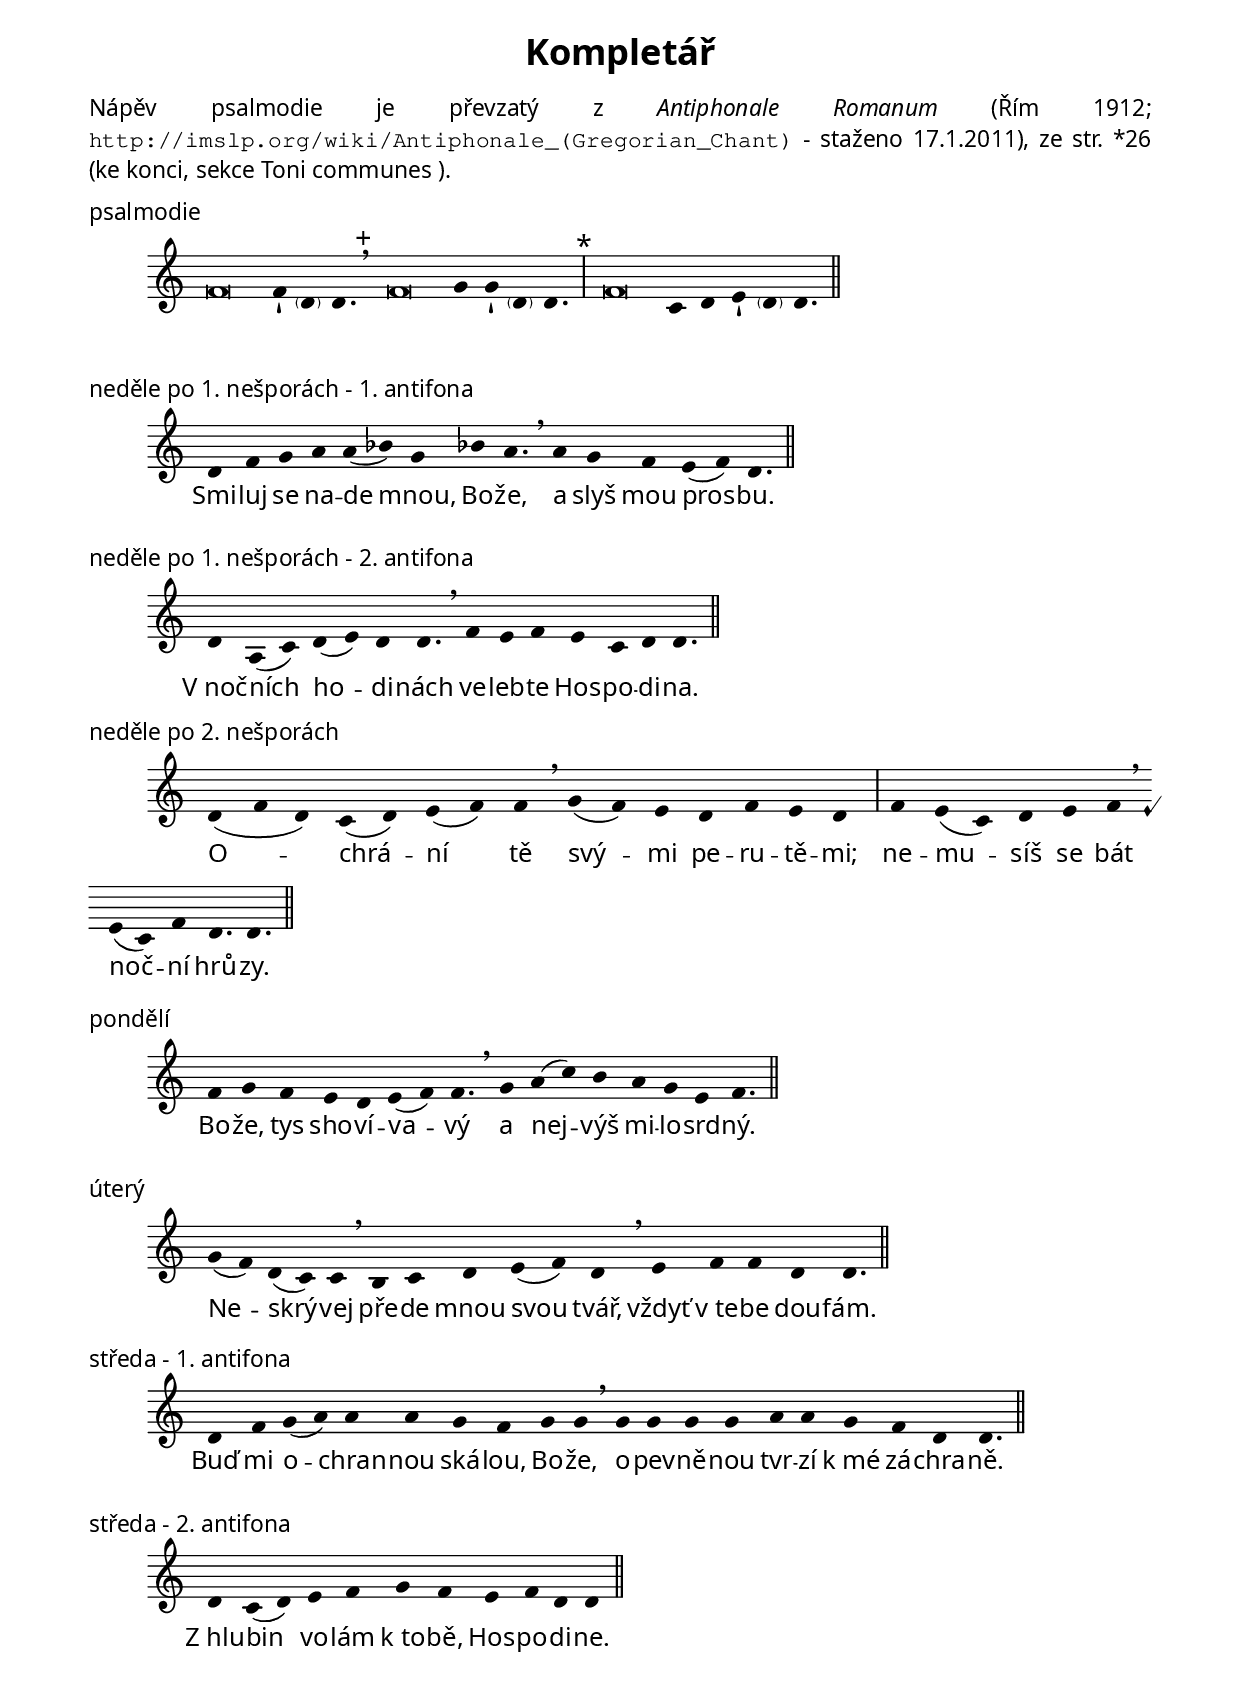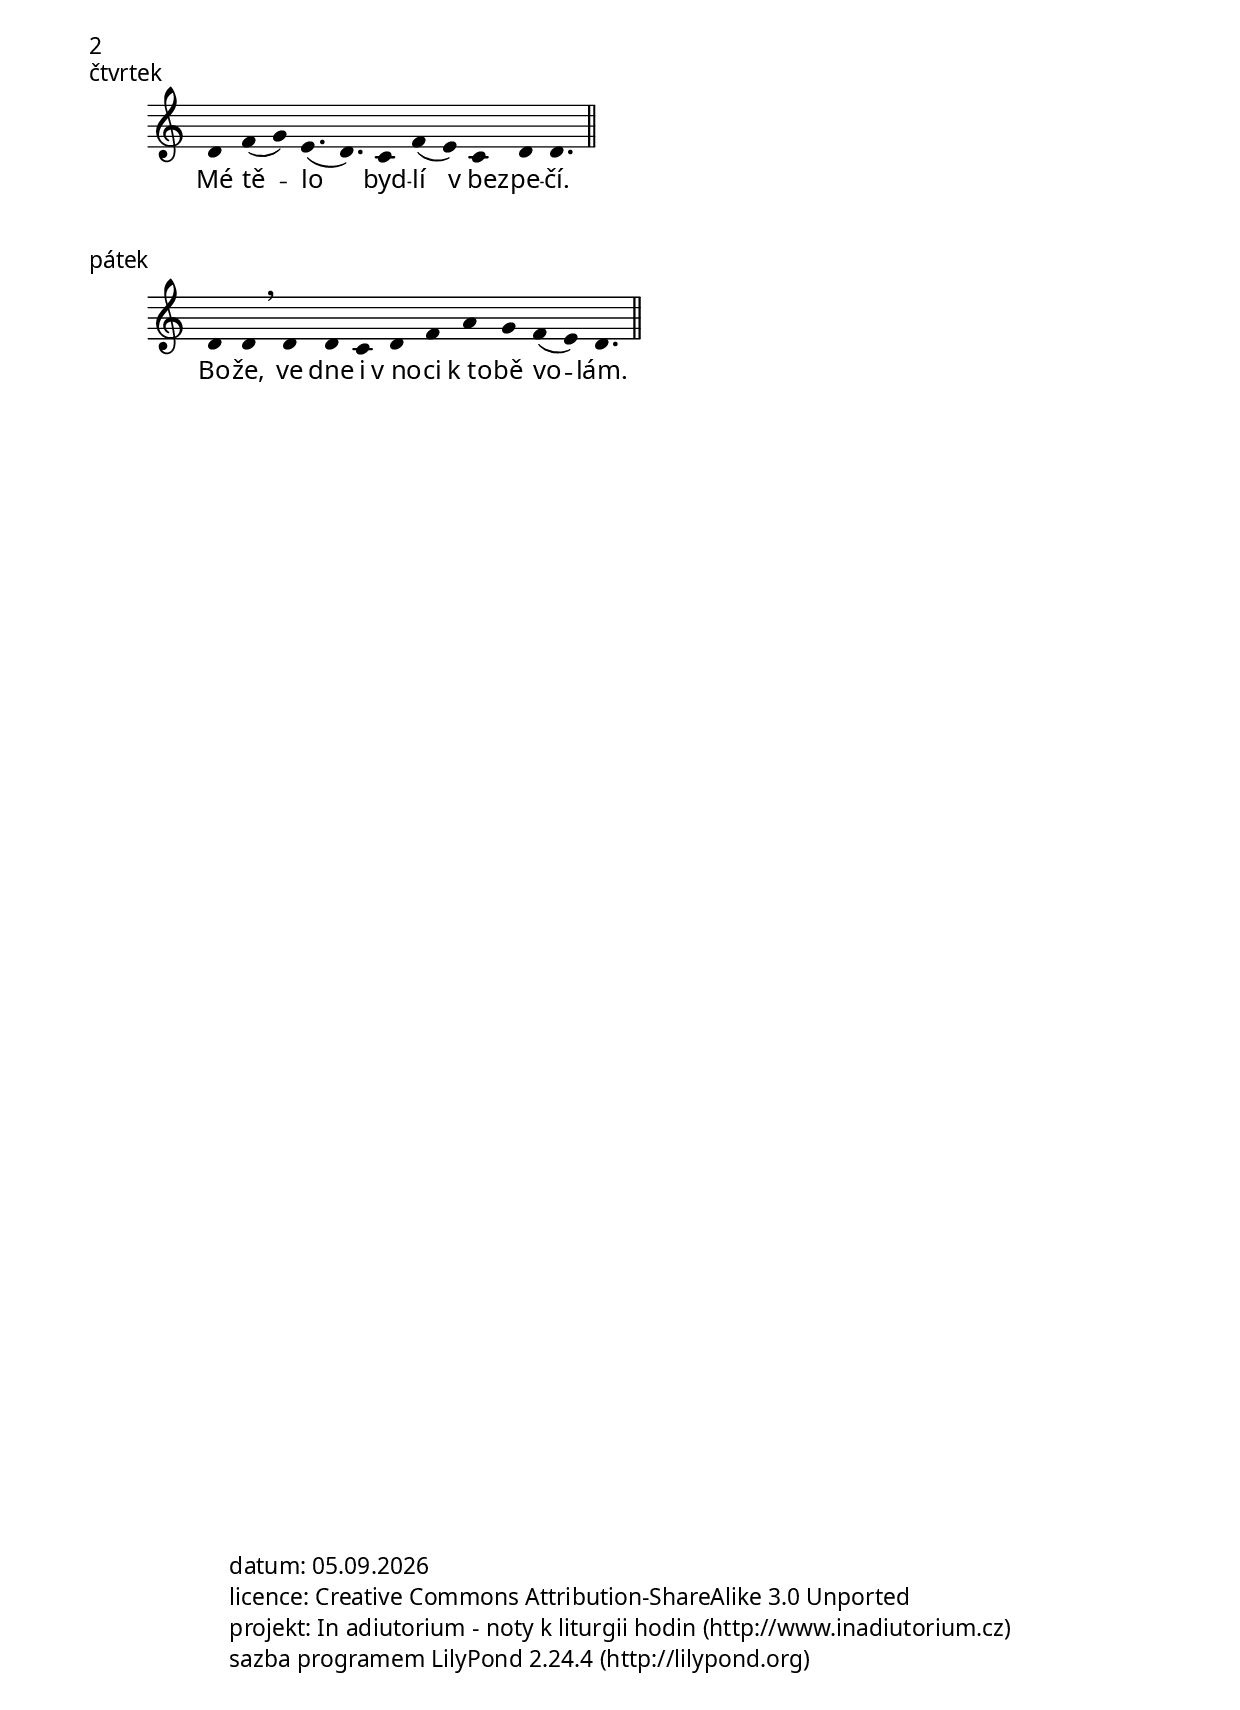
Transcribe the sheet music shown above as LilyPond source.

\version "2.12.3"

\header {
  title = "Kompletář"
  author = "Jakub Pavlík"
}

\include "spolecne.ly"

\markup {
  \justify {
    Nápěv psalmodie je převzatý z \italic{Antiphonale Romanum} (Řím 1912;
    \typewriter{http://imslp.org/wiki/Antiphonale_(Gregorian_Chant)} - 
    staženo 17.1.2011),
    ze str. *26 (ke konci, sekce "Toni communes").
  }
}

\score {
  \relative c' {
    \choralniRezim
    
    f\breve f4-| \parenthesize d d4. \breathe \mark "+"
    f\breve g4 g-| \parenthesize d d4. \bar "|" \mark "*"
    f\breve c4 d e-| \parenthesize d d4. \bar "||"
  }
  \header {
    piece = "psalmodie"
  }
}

\score {
  \relative c' {
    \choralniRezim

    % h bude mit nozicku nahoru - jinak se tu totiz prekryva becko s ligaturou
    \override Stem #'neutral-direction = #up

    d4 f g a a( bes) g bes a4. \breathe
    a4 g f e( f) d4. \bar "||"
  }
  \addlyrics {
    Smi -- luj se na -- de mnou, Bo -- že, a slyš mou pros -- bu.
  }
  \header {
    piece = "neděle po 1. nešporách - 1. antifona"
  }
}

\score {
  \relative c' {
    \choralniRezim
    d4 a( c) d( e) d d4. \breathe
    f4 e f e c d d4. \bar "||"
  }
  \addlyrics {
    V_noč -- ních ho -- di -- nách ve -- leb -- te Hos -- po -- di -- na.
  }
  \header {
    piece = "neděle po 1. nešporách - 2. antifona"
  }
}

\score {
  \relative c' {
    \choralniRezim
    d4( f d) c( d) e( f) f \breathe
    g( f) e d f e d \bar "|"
    f e( c) d e f \breathe
    e( c) f d4. d4. \bar "||"
  }
  \addlyrics {
    O -- chrá -- ní tě svý -- mi pe -- ru -- tě -- mi;
    ne -- mu -- síš se bát noč -- ní hrů -- zy.
  }
  \header {
    piece = "neděle po 2. nešporách"
  }
}

\score {
  \relative c' {
    \choralniRezim
    f4 g f e d e( f) f4. \breathe
    g4 a( c) b a g e f4. \bar "||"
  }
  \addlyrics {
    Bo -- že, tys sho -- ví -- va -- vý a nej -- výš mi -- lo -- srd -- ný.
  }
  \header {
    piece = "pondělí"
  }
}

\score {
  \relative c' {
    \choralniRezim
    g'4( f) d( c) c \breathe
    b c d e( f) d \breathe
    e f f d d4. \bar "||"
  }
  \addlyrics {
    Ne -- skrý -- vej pře -- de mnou svou tvář,
    vždyť v_te -- be dou -- fám.
  }
  \header {
    piece = "úterý"
  }
}

\score {
  \relative c' {
    \choralniRezim
    d4 f g( a) a a g f g g \breathe
    g g g g a a g f d4 d4. \bar "||"
  }
  \addlyrics {
    Buď mi o -- chran -- nou ská -- lou, Bo -- že,
    o -- pev -- ně -- nou tvr -- zí k_mé zá -- chra -- ně.
  }
  \header {
    piece = "středa - 1. antifona"
  }
}

\score {
  \relative c' {
    \choralniRezim
    d4 c( d) e f g f e f d d \bar "||"
  }
  \addlyrics {
    Z_hlu -- bin vo -- lám k_to -- bě, Hos -- po -- di -- ne.
  }
  \header {
    piece = "středa - 2. antifona"
  }
}

\score {
  \relative c' {
    \choralniRezim
    d4 f( g) e4.( d) c4 f( e) c d d4. \bar "||"
  }
  \addlyrics {
    Mé tě -- lo byd -- lí v_bez -- pe -- čí.
  }
  \header {
    piece = "čtvrtek"
  }
}

\score {
  \relative c' {
    \choralniRezim
    d4 d \breathe
    d d c d f a g f( e) d4. \bar "||"
  }
  \addlyrics {
    Bo -- že, ve dne i v_no -- ci k_to -- bě vo -- lám.
  }
  \header {
    piece = "pátek"
  }
}

%{

% Tady je nachystana sazba choralniho napevu zalmu a antifony pro dobu
% velikonocni, ale zakomentovana, protoze LilyPond si se sazbou gregorianskeho
% choralu umi jen velmi spatne poradit.

\include "gregorian.ly"

\bookpart {
  \header {
    subtitle = "Doba velikonoční"
  }

  \markup {
    \justify {
      Pro dobu velikonoční přebírám nápěv psalmodie a antifonu beze změny
      z Liber usualis.
    }
  }
  
  \score {
    \new VaticanaVoice = "cantuspsalmi" {
      \relative c' {
        \override Staff.StaffSymbol #'color = #(x11-color 'black)

        \clef "vaticana-do3"
        
        g4 a c c c\accentus \[ \cavum a \] \augmentum a
        \divisioMinima \mark "+"
        
        c c c c d\accentus \[ \cavum c \] \augmentum c
        \divisioMaxima \mark "*"
        
        c c c b c a\accentus \[ \cavum g \] \augmentum g
        \finalis
      }
    }
    \header {
    piece = "psalmodie, modus VIII G"
    }
  }

  \score {
    <<
      \new VaticanaVoice = "cantusantiphonae" {
        \relative c' {
          \override Staff.StaffSymbol #'color = #(x11-color 'black)

          \clef "vaticana-do3"
          
          g g\ictus a \[ g \flexa f \] 
          \divisioMinima
          
          a c \[ b \pes c \] \[ \virga a \inclinatum g \inclinatum f \]
          
          \[ g \pes a \] a \augmentum g4 \augmentum g4
          \finalis
        }
      }
      \new Lyrics \lyricsto "cantusantiphonae" {
        Al -- le -- lú -- ia, al -- le -- lú -- ia, al -- le -- lú -- ia.
      }
    >>
    \header {
      piece = "antifona"
    }
  }
}

%}
